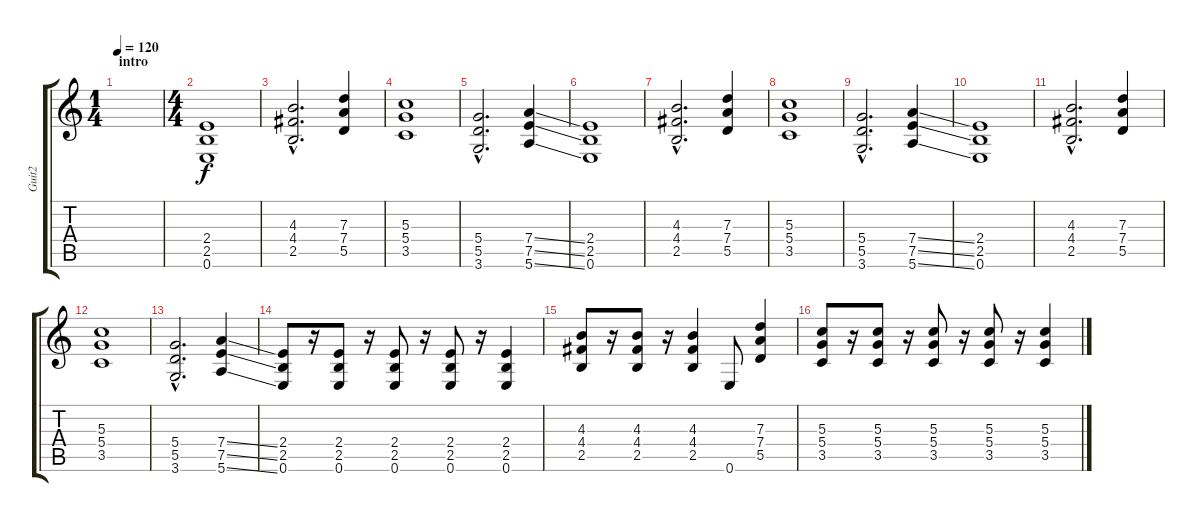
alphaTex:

\track ("Guit2" "Guit2") {instrument overdrivenguitar}
\staff {score tabs}
\tuning (E4 B3 G3 D3 A2 E2) {hide}
\ts (1 4)
\section ("" "intro")
\tempo 120
\clef g2
\ks c
|
\ts (4 4)
(2.4 2.5 0.6).1 |
(4.3{hac} 4.4{hac} 2.5{hac}).2{d} (7.3 7.4 5.5).4 |
(5.3 5.4 3.5).1 |
(5.4{hac} 5.5{hac} 3.6{hac}).2{d} (7.4{ss} 7.5{ss} 5.6{ss}).4 |
(2.4 2.5 0.6).1 |
(4.3{hac} 4.4{hac} 2.5{hac}).2{d} (7.3 7.4 5.5).4 |
(5.3 5.4 3.5).1 |
(5.4{hac} 5.5{hac} 3.6{hac}).2{d} (7.4{ss} 7.5{ss} 5.6{ss}).4 |
(2.4 2.5 0.6).1 |
(4.3{hac} 4.4{hac} 2.5{hac}).2{d} (7.3 7.4 5.5).4 |
(5.3 5.4 3.5).1 |
(5.4{hac} 5.5{hac} 3.6{hac}).2{d} (7.4{ss} 7.5{ss} 5.6{ss}).4 |
(2.4 2.5 0.6).8 r.16 (2.4 2.5 0.6).8 r.16 (2.4 2.5 0.6).8 r.16 (2.4 2.5 0.6).8 r.16 (2.4 2.5 0.6).4 |
(4.3 4.4 2.5).8 r.16 (4.3 4.4 2.5).8 r.16 (4.3 4.4 2.5).4 0.6.8 (7.3 7.4 5.5).4 |
(5.3 5.4 3.5).8 r.16 (5.3 5.4 3.5).8 r.16 (5.3 5.4 3.5).8 r.16 (5.3 5.4 3.5).8 r.16 (5.3 5.4 3.5).4
